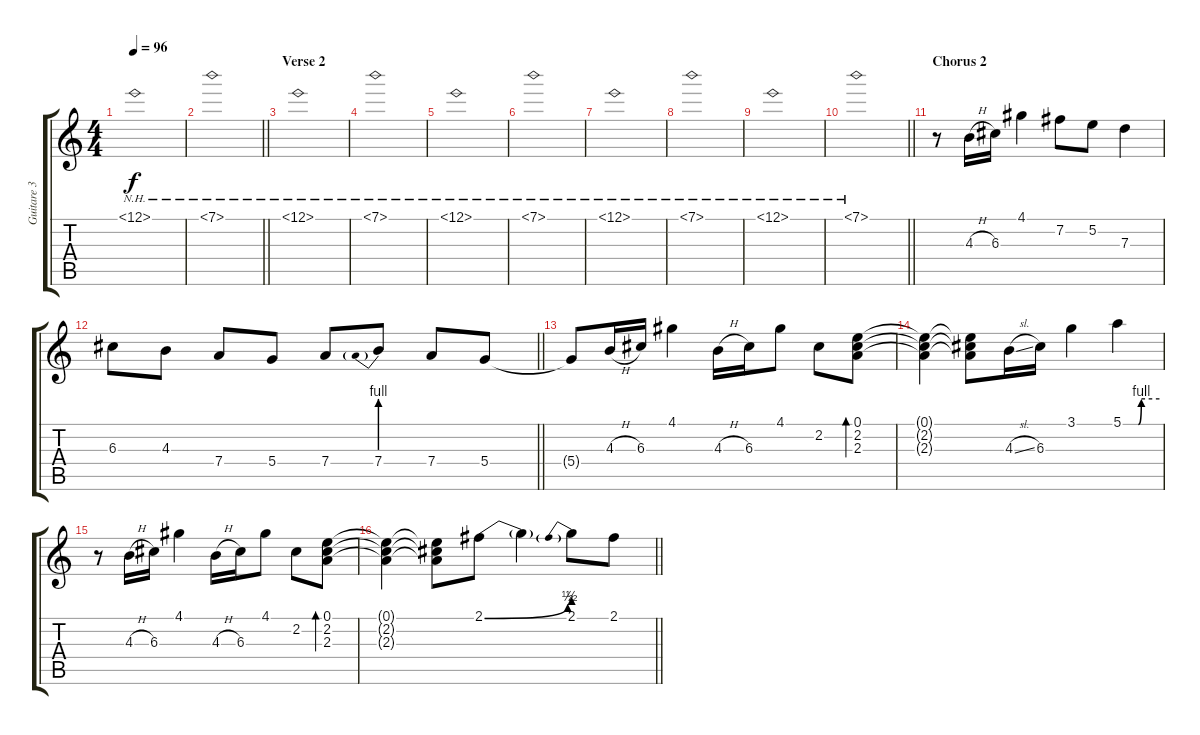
\track ("Guitare 3 (Solo)" "Guitare 3 ") {instrument electricguitarclean}
\staff {score tabs}
\tuning (E4 B3 G3 D3 A2 E2) {hide}
\ts (4 4)
\tempo 96
\clef g2
\ks c
12.1{nh}.1{dy f} |
\barLineRight lightlight
7.1{nh}.1 |
\section ("" "Verse 2")
12.1{nh}.1 |
7.1{nh}.1 |
12.1{nh}.1 |
7.1{nh}.1 |
12.1{nh}.1 |
7.1{nh}.1 |
12.1{nh}.1 |
\barLineRight lightlight
7.1{nh}.1 |
\section ("" "Chorus 2")
r.8 4.3{h}.16 6.3.16 4.1.4 7.2.8 5.2.8 7.3.4 |
\barLineRight lightlight
6.3.8 4.3.8 7.4.8 5.4.8 7.4.8 7.4{be (prebend 0 4 60 4)}.8 7.4.8 5.4.8 |
5.4{t}.8 4.3{h}.16 6.3.16 4.1.4 4.3{h}.16 6.3.16 4.1.8 2.2.8 (0.1 2.2 2.3).8{bd 120} |
(0.1{t} 2.2{t} 2.3{t}).4 (0.1{t} 2.2{t} 2.3{t}).8 4.3{sl}.16 6.3.16 3.1.4 5.1{be (custom 0 0 25 0 30 4 60 4)}.4 |
r.8 4.3{h}.16 6.3.16 4.1.4 4.3{h}.16 6.3.16 4.1.8 2.2.8 (0.1 2.2 2.3).8{bd 120} |
\barLineRight lightlight
(0.1{t} 2.2{t} 2.3{t}).4 (0.1{t} 2.2{t} 2.3{t}).8 2.1{be (bend 0 0 60 2)}.8 2.1{t}.4 2.1{be (prebend 0 2 60 2)}.8 2.1.8
